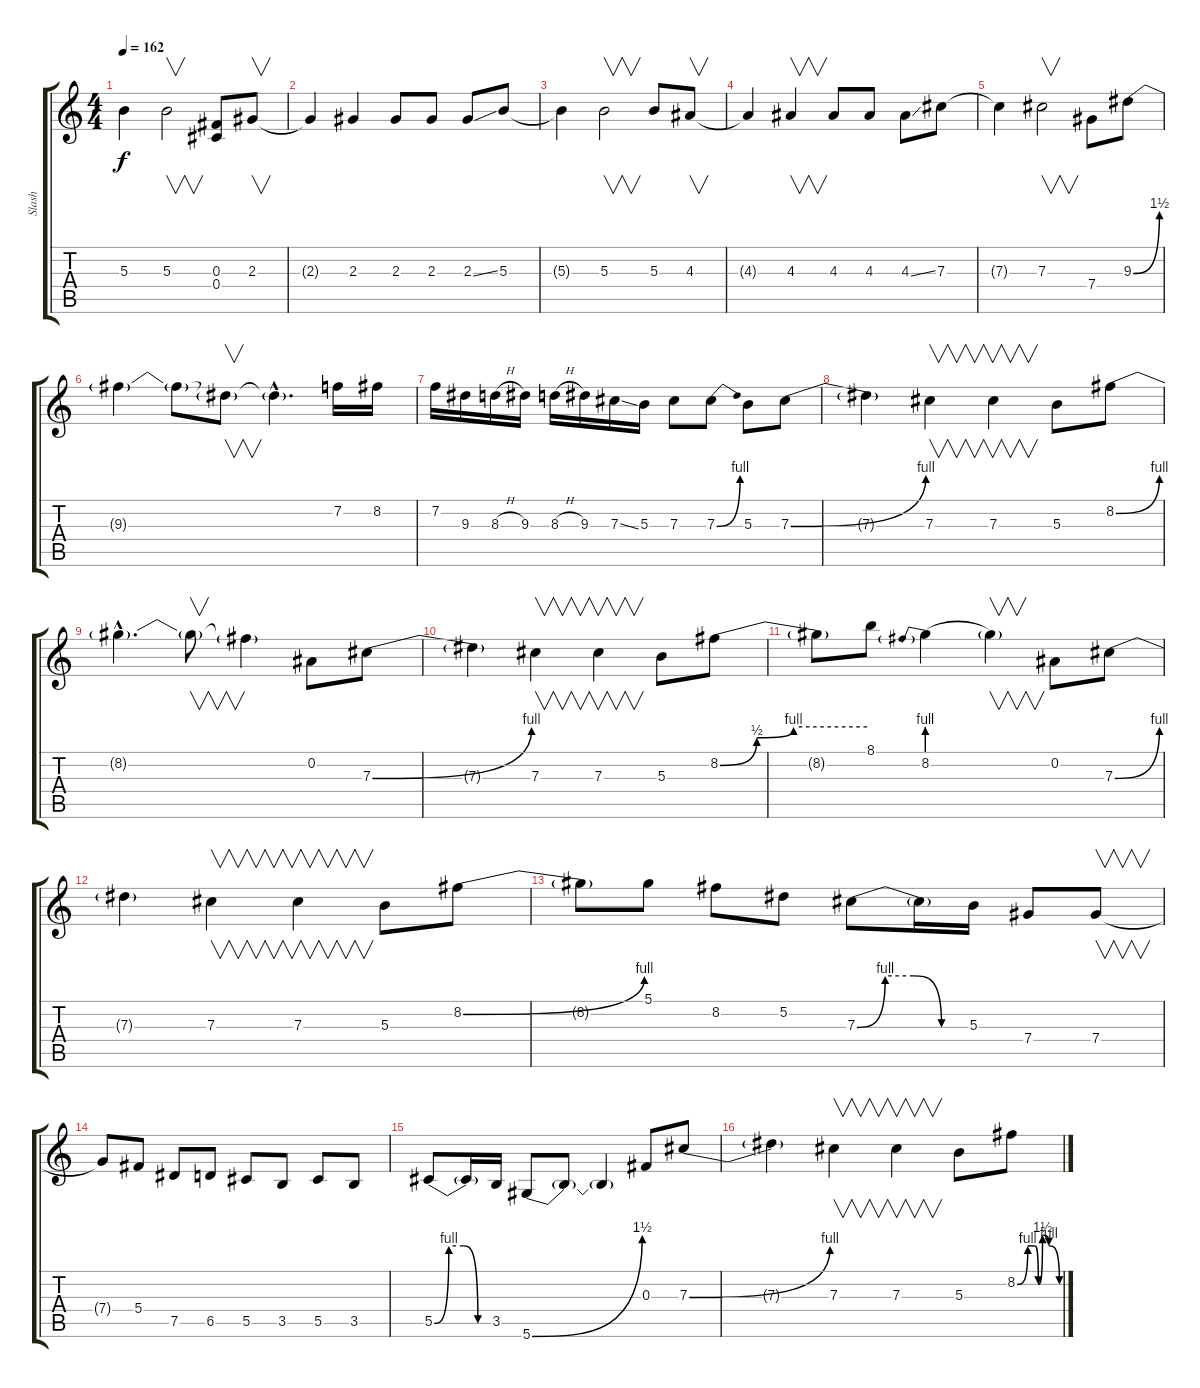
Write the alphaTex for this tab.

\track ("Slash" "Slash") {instrument overdrivenguitar}
\staff {score tabs}
\tuning (Eb4 Bb3 Gb3 Db3 Ab2 Eb2) {hide}
\ts (4 4)
\tempo 162
\clef g2
\ks c
5.3{t}.4{dy f} 5.3.2{v} (0.3 0.4).8 2.3.8{v} |
2.3{t}.4 2.3.4 2.3.8 2.3.8 2.3{ss}.8 5.3.8 |
5.3{t}.4 5.3.2{v} 5.3.8 4.3.8{v} |
4.3{t}.4 4.3.4{v} 4.3.8 4.3.8 4.3{ss}.8 7.3.8 |
7.3{t}.4 7.3.2{v} 7.4.8 9.3{be (bend 0 0 60 6)}.8 |
9.3{t}.4 9.3{t}.8 9.3{t}.8{v} 9.3{hac t}.4{d} 7.2.16 8.2.16 |
7.2.16 9.3.16 8.3{h}.16 9.3.16 8.3{h}.16 9.3.16 7.3{ss}.16 5.3.16 7.3.8 7.3{be (bend 0 0 60 4)}.8 5.3.8 7.3{be (bend 0 0 60 4)}.8 |
7.3{t}.4 7.3.4{v} 7.3.4{v} 5.3.8 8.2{be (bend 0 0 60 4)}.8 |
8.2{hac t}.4{d} 8.2{t}.8{v} 8.2{t}.4 0.2.8 7.3{be (bend 0 0 60 4)}.8 |
7.3{t}.4 7.3.4{v} 7.3.4{v} 5.3.8 8.2{be (custom 0 0 15 2 30 4 60 4)}.8 |
8.2{t}.8 8.1.8 8.2{be (prebend 0 4 60 4)}.4 8.2{t}.4{v} 0.2.8 7.3{be (bend 0 0 60 4)}.8 |
7.3{t}.4 7.3.4{v} 7.3.4{v} 5.3.8 8.2{be (bend 0 0 60 4)}.8 |
8.2{t}.8 5.1.8 8.2.8 5.2.8 7.3{be (custom 0 0 15 4 30 4 45 0 60 0)}.8 7.3{t}.16 5.3.16 7.4.8 7.4.8{v} |
7.4{t}.8 5.4.8 7.5.8 6.5.8 5.5.8 3.5.8 5.5.8 3.5.8 |
5.5{be (custom 0 0 15 4 30 4 45 0 60 0)}.8 5.5{t}.16 3.5.16 5.6{be (bend 0 0 60 6)}.8 5.6{t}.8 5.6{t}.4 0.3.8 7.3{be (bend 0 0 60 4)}.8 |
7.3{t}.4 7.3.4{v} 7.3.4{v} 5.3.8 8.2{be (custom 0 0 15 4 25 4 30 0 36 6 45 4 60 0)}.8
